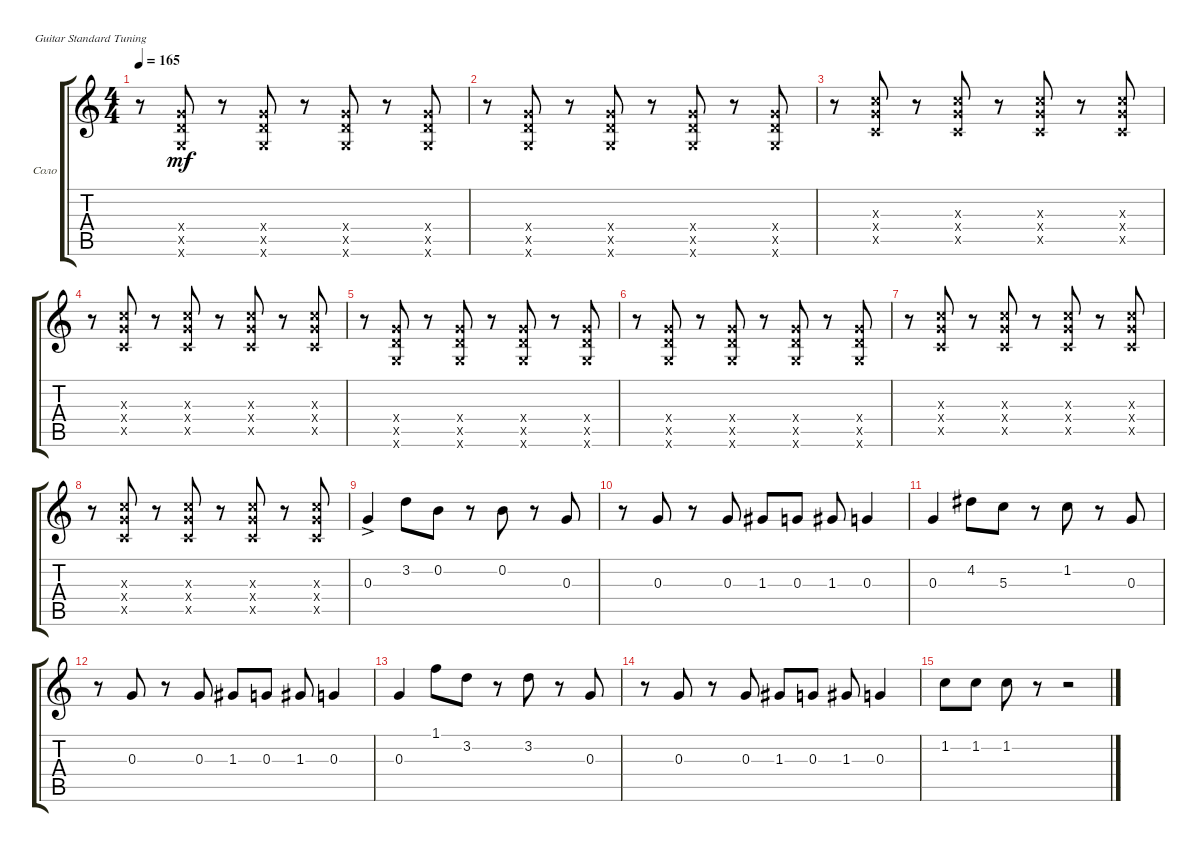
\defaultSystemsLayout 4
\bracketExtendMode groupsimilarinstruments
\firstSystemTrackNameOrientation horizontal
\otherSystemsTrackNameOrientation horizontal
\track ("Электрическая гитара (Соло)" "Соло") {instrument overdrivenguitar}
\staff {score tabs}
\tuning (E4 B3 G3 D3 A2 E2)
\ts (4 4)
\tempo 165
\clef g2
\ks c
r.8{dy mf} (3.6{x} 5.5{x} 5.4{x}).8 r.8 (3.6{x} 5.5{x} 5.4{x}).8 r.8 (3.6{x} 5.5{x} 5.4{x}).8 r.8 (3.6{x} 5.5{x} 5.4{x}).8 |
r.8 (3.6{x} 5.5{x} 5.4{x}).8 r.8 (3.6{x} 5.5{x} 5.4{x}).8 r.8 (3.6{x} 5.5{x} 5.4{x}).8 r.8 (3.6{x} 5.5{x} 5.4{x}).8 |
r.8 (3.5{x} 5.4{x} 5.3{x}).8 r.8 (3.5{x} 5.4{x} 5.3{x}).8 r.8 (3.5{x} 5.4{x} 5.3{x}).8 r.8 (3.5{x} 5.4{x} 5.3{x}).8 |
r.8 (3.5{x} 5.4{x} 5.3{x}).8 r.8 (3.5{x} 5.4{x} 5.3{x}).8 r.8 (3.5{x} 5.4{x} 5.3{x}).8 r.8 (3.5{x} 5.4{x} 5.3{x}).8 |
r.8 (3.6{x} 5.5{x} 5.4{x}).8 r.8 (3.6{x} 5.5{x} 5.4{x}).8 r.8 (3.6{x} 5.5{x} 5.4{x}).8 r.8 (3.6{x} 5.5{x} 5.4{x}).8 |
r.8 (3.6{x} 5.5{x} 5.4{x}).8 r.8 (3.6{x} 5.5{x} 5.4{x}).8 r.8 (3.6{x} 5.5{x} 5.4{x}).8 r.8 (3.6{x} 5.5{x} 5.4{x}).8 |
r.8 (3.5{x} 5.4{x} 5.3{x}).8 r.8 (3.5{x} 5.4{x} 5.3{x}).8 r.8 (3.5{x} 5.4{x} 5.3{x}).8 r.8 (3.5{x} 5.4{x} 5.3{x}).8 |
r.8 (3.5{x} 5.4{x} 5.3{x}).8 r.8 (3.5{x} 5.4{x} 5.3{x}).8 r.8 (3.5{x} 5.4{x} 5.3{x}).8 r.8 (3.5{x} 5.4{x} 5.3{x}).8 |
0.3{ac}.4 3.2.8 0.2.8 r.8 0.2.8 r.8 0.3.8 |
r.8 0.3.8 r.8 0.3.8 1.3.8 0.3.8 1.3.8 0.3.4 |
0.3.4 4.2.8 5.3.8 r.8 1.2.8 r.8 0.3.8 |
r.8 0.3.8 r.8 0.3.8 1.3.8 0.3.8 1.3.8 0.3.4 |
0.3.4 1.1.8 3.2.8 r.8 3.2.8 r.8 0.3.8 |
r.8 0.3.8 r.8 0.3.8 1.3.8 0.3.8 1.3.8 0.3.4 |
1.2.8 1.2.8 1.2.8 r.8 r.2
